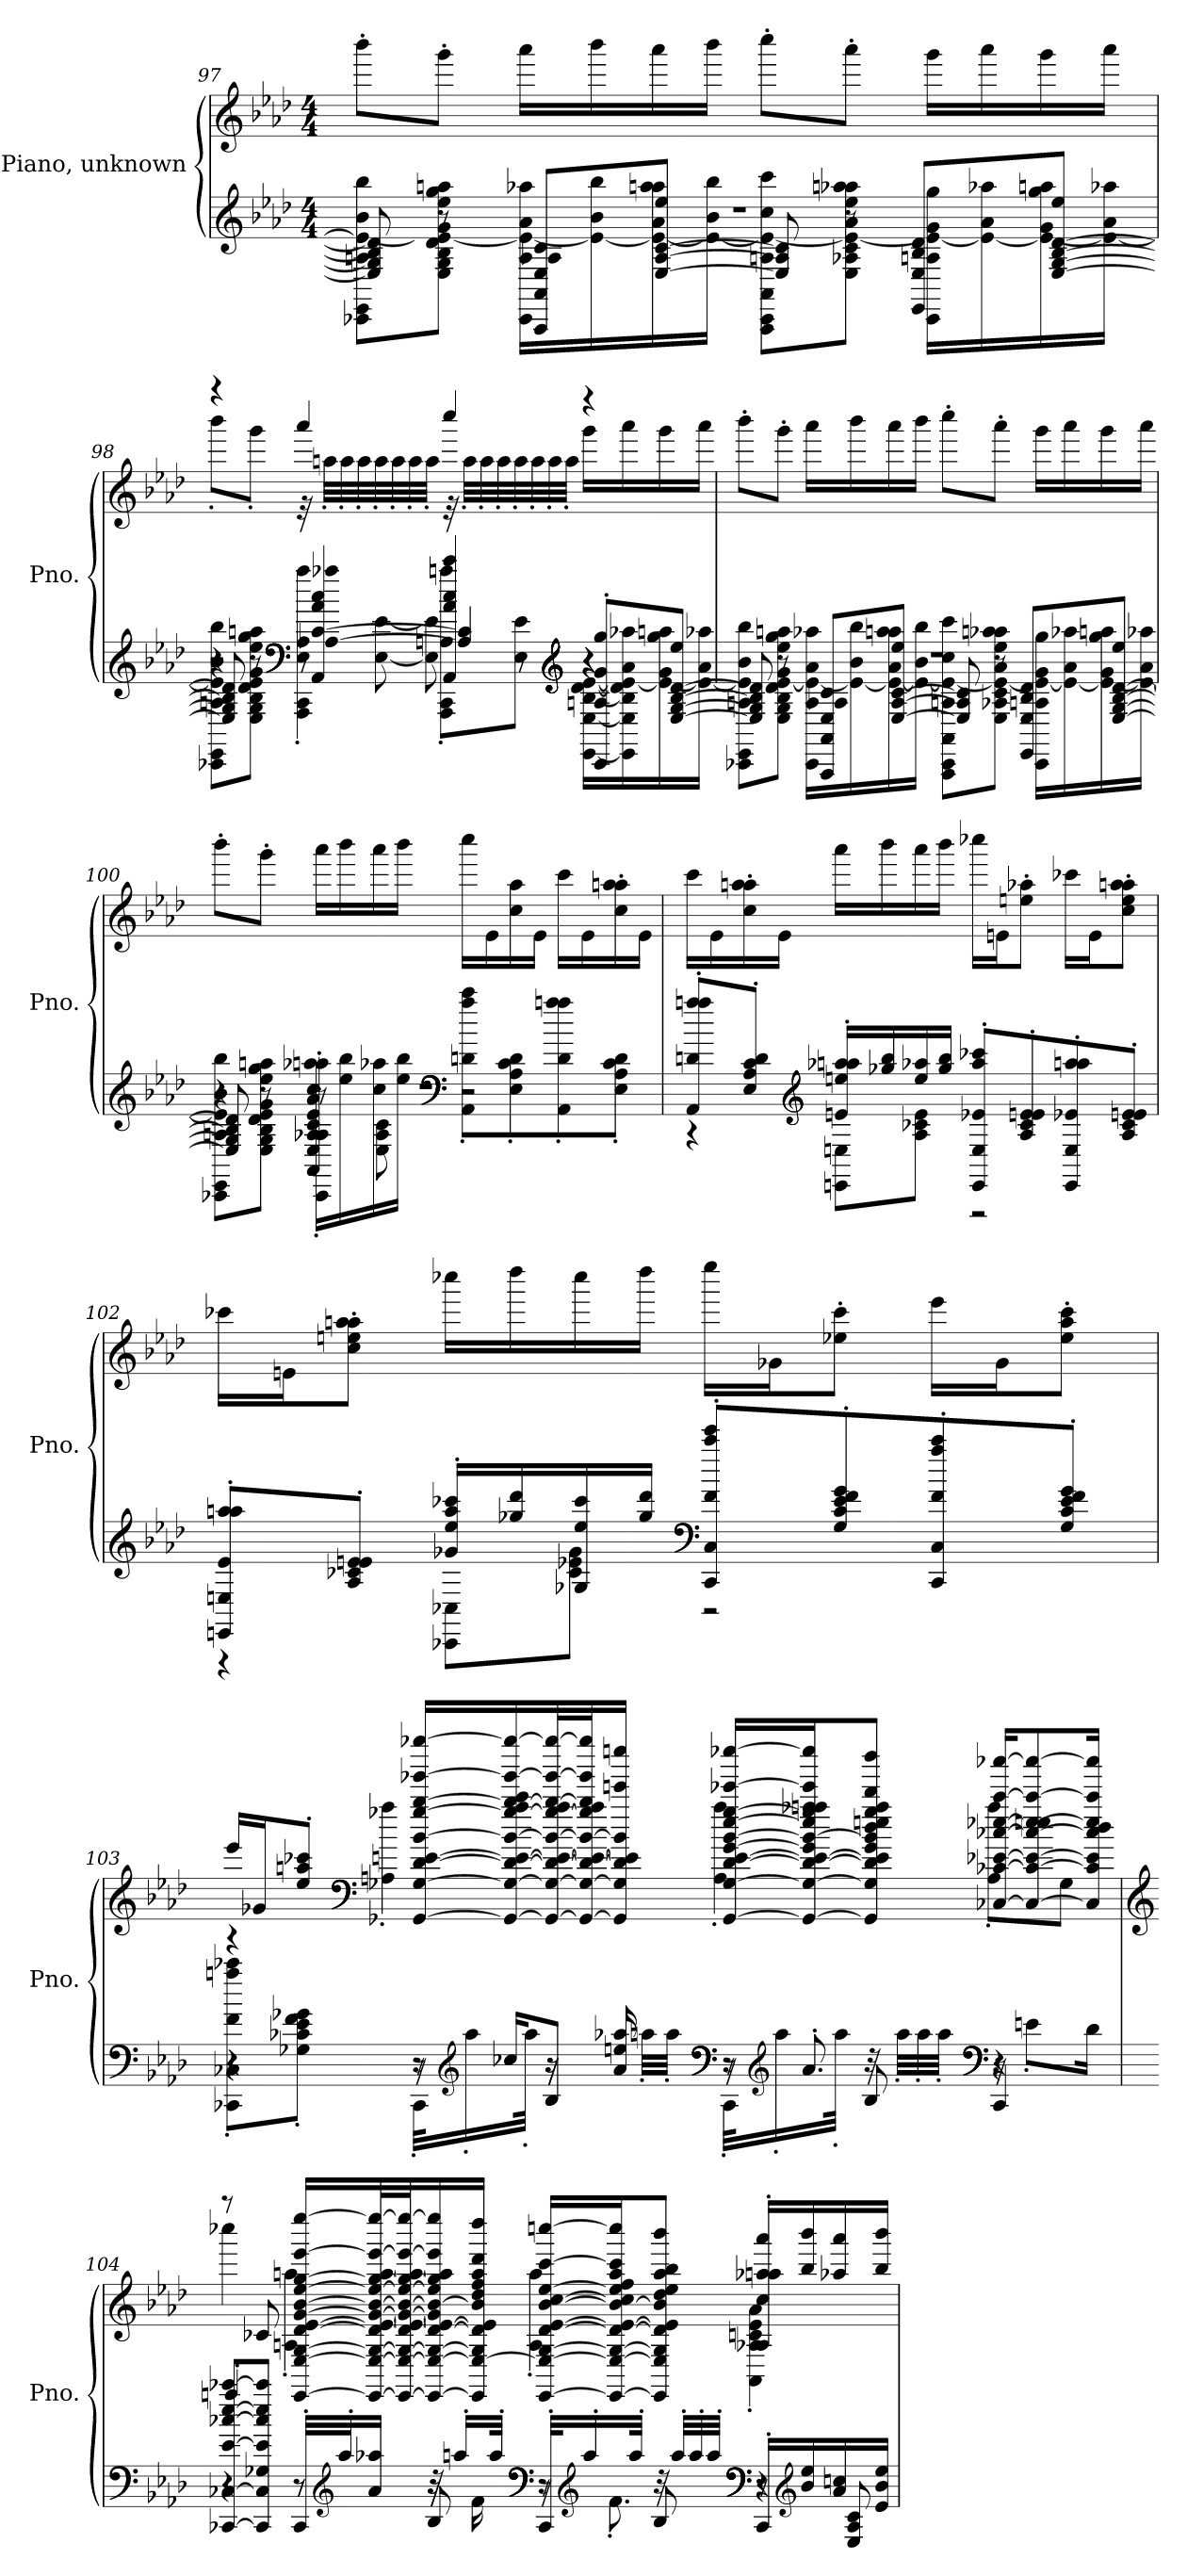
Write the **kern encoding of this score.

**kern	**kern
*part1	*part1
*staff2	*staff1
*I"Piano, unknown	*
*I'Pno.	*
!!LO:PB:g=z
*clefG2	*clefG2
*k[b-e-a-d-]	*k[b-e-a-d-]
*M4/4	*M4/4
=97	=97
*^	*
*	*^	*
1r	8CC-X\ 8EE-\ 8An\ 8e-\_ 8b-\ 8bb-\L	8E-/] 8G/] 8B-/] 8d-/]	8bbb-'\L
.	8E-\ 8G\ 8B-\ 8d-\ 8e-\_ 8g\ 8ee-\ 8gg\ 8aan\J	8r	8ggg'\J
.	16CC-\ 16A\ 16e-\_ 16a-\ 16aa-X\LL	8AAA-/ 8AA-/ 8E-/ 8A-X/ 8c/L	16aaa-\LL
.	16e-\_ 16b-\ 16bb-\	.	16bbb-\
.	16e-\_ 16a-\ 16aa-\ 16aan\	[8E-/ [8A-/ [8c/ 8ee-/J	16aaa-\
.	16e-\_ 16b-\ 16bb-\JJ	.	16bbb-\JJ
.	8AAA-\ 8CC-\ 8AA-\ 8An\ 8e-\_ 8cc\ 8ccc\L	8E-/] 8A-/] 8c/]	8cccc'\L
.	8E-\ 8A-X\ 8c\ 8e-\_ 8a-\ 8ee-\ 8aa-X\ 8aan\J	8r	8aaa-'\J
.	16CC-\ 16An\ 16e-\_ 16g\ 16gg\LL	8EE-/ 8E-/ 8B-/ 8d-/L	16ggg\LL
.	16e-\_ 16a-\ 16aa-X\	.	16aaa-\
.	16e-\_ 16g\ 16gg\ 16aan\	[8E-/ [8G/ [8B-/ [8d-/ 8ee-/J	16ggg\
.	16e-\_ 16a-\ 16aa-X\JJ	.	16aaa-\JJ
!!LO:LB:g=z
=98	=98	=98	=98
*	*	*^	*^
2r	8CC-X\ 8EE-\ 8An\ 8e-\_ 8b-\ 8bb-\L	8E-/] 8G/] 8B-/] 8d-/]	4r	4r	8bbb-'\L
.	8E-\ 8G\ 8B-\ 8d-\ 8e-\] 8g\ 8ee-\ 8gg\ 8aan\J	8r	.	.	8ggg'\J
*clefF4	*	*	*	*	*
.	4AAA-\' 4CC-\' 4E-\' 4A\' 4aa\'	4AA-/ [4A-X/ [4c/ 4a-/ 4cc/ 4aa-X/	8r	4aaa-/	32r
.	.	.	.	.	32aan'\LLL
.	.	.	.	.	32aa'\
.	.	.	.	.	32aa'\
.	.	.	[8E-\ [8e-\	.	32aa'\
.	.	.	.	.	32aa'\
.	.	.	.	.	32aa'\
.	.	.	.	.	32aa'\JJJ
4AA-/ 4a-/ 4cc/ 4ccc/	8AAA-\' 8CC-\' 8An\' 8aan\'L	4A-/] 4c/]	8E-\] 8e-\]	4cccc/	32r
.	.	.	.	.	32aa'\LLL
.	.	.	.	.	32aa'\
.	.	.	.	.	32aa'\
.	8E-\ 8e-\J	.	8r	.	32aa'\
.	.	.	.	.	32aa'\
.	.	.	.	.	32aa'\
.	.	.	.	.	32aa'\JJJ
*clefG2	*	*	*	*	*
4r	[16EE-\ [16E-\ [16B-\ [16d-\ [16e-\LL	8CC-/' 8An/' 8g/' 8gg/'L	4r	4r	16ggg\LL
.	16EE-\] 16E-\] 16B-\] 16d-\] 16e-\_ 16a-\ 16aa-X\	.	.	.	16aaa-\
.	16e-\_ 16g\ 16gg\ 16aan\	[8E-/ [8G/ [8B-/ [8d-/ 8ee-/J	.	.	16ggg\
.	16e-\_ 16a-\ 16aa-X\JJ	.	.	.	16aaa-\JJ
*	*	*v	*v	*	*
*	*	*	*v	*v
!!LO:LB:g=z
=99	=99	=99	=99
1r	8CC-X\ 8EE-\ 8An\ 8e-\_ 8b-\ 8bb-\L	8E-/] 8G/] 8B-/] 8d-/]	8bbb-'\L
.	8E-\ 8G\ 8B-\ 8d-\ 8e-\_ 8g\ 8ee-\ 8gg\ 8aan\J	8r	8ggg'\J
.	16CC-\ 16A\ 16e-\_ 16a-\ 16aa-X\LL	8AAA-/ 8AA-/ 8E-/ 8A-X/ 8c/L	16aaa-\LL
.	16e-\_ 16b-\ 16bb-\	.	16bbb-\
.	16e-\_ 16a-\ 16aa-\ 16aan\	[8E-/ [8A-/ [8c/ 8ee-/J	16aaa-\
.	16e-\_ 16b-\ 16bb-\JJ	.	16bbb-\JJ
.	8AAA-\ 8CC-\ 8AA-\ 8An\ 8e-\_ 8cc\ 8ccc\L	8E-/] 8A-/] 8c/]	8cccc'\L
.	8E-\ 8A-X\ 8c\ 8e-\_ 8a-\ 8ee-\ 8aa-X\ 8aan\J	8r	8aaa-'\J
.	16CC-\ 16An\ 16e-\_ 16g\ 16gg\LL	8EE-/ 8E-/ 8B-/ 8d-/L	16ggg\LL
.	16e-\_ 16a-\ 16aa-X\	.	16aaa-\
.	16e-\_ 16g\ 16gg\ 16aan\	[8E-/ [8G/ [8B-/ [8d-/ 8ee-/J	16ggg\
.	16e-\_ 16a-\ 16aa-X\JJ	.	16aaa-\JJ
!!LO:LB:g=z
=100	=100	=100	=100
*	*	*^	*
1r	8CC-X\ 8EE-\ 8An\ 8e-\_ 8b-\ 8bb-\L	8E-/] 8G/] 8B-/] 8d-/]	4r	8bbb-'\L
.	8E-\ 8G\ 8B-\ 8d-\ 8e-\] 8g\ 8ee-\ 8gg\ 8aan\J	8r	.	8ggg'\J
.	16CC-\' 16A\' 16aa-X\' 16aan\'LL	4AA-/' 4E-/' 4A-X/' 4c/' 4e-/' 4a-/' 4cc/'	8r	16aaa-\LL
.	16ee-\ 16bb-\	.	.	16bbb-\
.	16cc\ 16aa-X\	.	8E-\ 8A-\ 8c\	16aaa-\
.	16ee-\ 16bb-\JJ	.	.	16bbb-\JJ
*clefF4	*	*	*	*
.	8AA-\' 8dn\' 8aa-\' 8ccc\'L	2r	2r	16cccc\LL
.	.	.	.	16e-\
.	8E-\' 8A-\' 8c\' 8d\'	.	.	16cc\ 16aa-\
.	.	.	.	16e-\JJ
.	8AA-\' 8d\' 8aa-\' 8aan\'	.	.	16ccc\LL
.	.	.	.	16e-\
.	8E-\' 8A-\' 8c\' 8d\'J	.	.	16cc\' 16aa-\' 16aan\'
.	.	.	.	16e-\JJ
*	*v	*v	*v	*
!!LO:LB:g=z
=101	=101	=101
8AA-/' 8dn/' 8aa-/' 8aan/'L	4r	16ccc\LL
.	.	16e-\
8E-/' 8A-/' 8c/' 8d/'J	.	16cc\' 16aa-\' 16aan\'
.	.	16e-\JJ
*clefG2	*	*
16en/' 16een/' 16aa-X/' 16aan/'LL	8EEn\ 8En\L	16aaa-\LL
16gg-X/ 16bb-/	.	16bbb-\
16ee/ 16aa-X/	8A-\ 8c-X\ 8e\J	16aaa-\
16gg-/ 16bb-/JJ	.	16bbb-\JJ
8EE/' 8E/' 8e-X/' 8aa-/' 8ccc-X/'L	2r	16cccc-X\LL
.	.	16en\J
8A-/' 8c-/' 8e-/' 8en/'	.	8een\' 8aa-X\'J
8EE/' 8E/' 8e-X/' 8aa-/' 8aan/'	.	16ccc-X\LL
.	.	16e\J
8A-/' 8c-/' 8e-/' 8en/'J	.	8cc\' 8ee\' 8aa-\' 8aan\'J
!!LO:LB:g=z
=102	=102	=102
8EEn/' 8En/' 8e-/' 8aa-/' 8aan/'L	4r	16ccc-X\LL
.	.	16en\J
8A-/' 8c-X/' 8e-/' 8en/'J	.	8cc\' 8een\' 8aa-\' 8aan\'J
16g-X/' 16ee-/' 16aa/' 16ccc-X/'LL	8CC-X\ 8C-X\L	16cccc-X\LL
16gg-X/ 16ddd-/	.	16dddd-\
16G-X/ 16ee-/ 16ccc-/	8c-\ 8e-X\ 8g-\J	16cccc-\
16gg-/ 16ddd-/JJ	.	16dddd-\JJ
*clefF4	*	*
8CC-/' 8C-/' 8f/' 8ccc-/' 8eee-/'L	2r	16eeee-\LL
.	.	16g-X\J
8G-/' 8c-/' 8e-/' 8f/' 8g-/'	.	8ee-X\' 8ccc-\'J
8CC-/' 8C-/' 8f/' 8aa/' 8ccc-/'	.	16eee-\LL
.	.	16g-\J
8G-/' 8c-/' 8e-/' 8f/' 8g-/'J	.	8ee-\' 8aa\' 8ccc-\'J
!!LO:PB:g=z
=103	=103	=103
*	*^	*^
4r	8CC-X\' 8C-X\' 8f\' 8aan\' 8ccc-X\'L	4r	16eee-/LL	4r
.	.	.	16g-X/J	.
.	8G-X\' 8c-X\' 8e-\' 8f\' 8g-X\'J	.	8ee-/' 8aan/' 8ccc-X/'J	.
*	*	*	*clefF4	*
8r	32CC-'\KLL	16r	[16GG-X/ [16G-X/ [16d-/ [16en/ [16b-/ [16gg-X/ [16bb-/ [16ggg-X/ [16gggg-X/LL	4An\' 4aa\'
*clefG2	*	*	*	*
.	16aa'\	.	.	.
.	.	16cc-X/KL	16GG-/_ 16G-/_ 16d-/_ 16e/_ 16b-/_ 16gg-/_ 16aa/ 16bb-/_ 16ccc-/ 16ggg-/_ 16gggg-/_	.
.	32aa'\JJk	.	.	.
16r	16r	8B-/J	32GG-/_ 32G-/_ 32d-/_ 32e/_ 32b-/_ 32gg-/_ 32aa/ 32bb-/_ 32ggg-/_ 32gggg-/_L	.
.	.	.	32GG-/_ 32G-/_ 32d-/_ 32e/_ 32b-/_ 32gg-/] 32aa/ 32bb-/] 32ggg-/] 32gggg-/]J	.
16a-/ 16een/ 16aa-X/	32aan'\LLL	.	16GG-/] 16G-/] 16d-/] 16e/] 16b-/] 16eeen/ 16eeeen/JJ	.
.	32aa'\JJJ	.	.	.
*clefF4	*	*	*	*
16r	32CC-'\KLL	8r	[16GG-/ [16G-/ [16d-/ [16e/ [16g-/ [16b-/ [16ee-/ [16gg-/ [16eee-X/ [16eeee-X/LL	4A\' 4aa\'
*clefG2	*	*	*	*
.	16aa'\	.	.	.
8.a-'/	.	.	16GG-/_ 16G-/_ 16d-/_ 16e/_ 16g-/] 16b-/_ 16ee-/] 16gg-/] 16aa-X/ 16aan/ 16eee-/] 16eeee-/]J	.
.	32aa'\JJk	.	.	.
.	32r	8B-/	8GG-/] 8G-/] 8d-/] 8e/] 8g-/ 8b-/] 8dd-/ 8een/ 8gg-/ 8aa/ 8ddd-/ 8dddd-/J	.
.	32aa'\LLL	.	.	.
.	32aa'\	.	.	.
.	32aa'\JJJ	.	.	.
*clefF4	*	*	*	*
4r	16r	4CC-/	[16C-X/ [16c-X/ [16e-X/ [16cc-X/ [16ee-X/ [16ccc-/ [16cccc-X/KL	8A\' 8aa\'L
.	8en'\L	.	8C-/_ 8c-/_ 8e-/_ 8cc-/_ 8ee-/_ 8een/ 8ccc-/_ 8cccc-/_	.
.	.	.	.	8G-\J
.	16d-\Jk	.	16C-/] 16c-/] 16e-/] 16cc-/] 16dd-/ 16ee-/] 16ccc-/] 16cccc-/]Jk	.
!!LO:LB:g=z	!!
=104	=104	=104	=104	=104
*	*	*	*clefG2	*
[8CC-X/ [8C-X/ [8e-/ [8cc-X/ [8ee-/ [8ccc-X/L	4r	4aan'/	8r	4cccc-X\
8CC-/] 8C-/] 8G-X/ 8e-/] 8cc-/] 8ee-/] 8ccc-/]J	.	.	8c-X/	.
32CC-'/LLL	8r	8r	[16EE-/ [16E-/ [16G/ [16d-/ [16e-/ [16g/ [16b-/ [16ee-/ [16gg/ [16eee-/ [16eeee-/LL	4An\' 4aan\'
*clefG2	*	*	*	*
32aa'/J	.	.	.	.
16a-/ 16aa-X/JJ	.	.	32EE-/_ 32E-/_ 32G/_ 32d-/_ 32e-/_ 32g/_ 32b-/_ 32ee-/_ 32gg/_ 32aa/ 32eee-/_ 32eeee-/_L	.
.	.	.	32EE-/_ 32E-/_ 32G/_ 32d-/_ 32e-/_ 32g/_ 32b-/_ 32ee-/_ 32gg/_ 32aa/ 32eee-/_ 32eeee-/_J	.
32r	16r	8B-/	16EE-/_ 16E-/_ 16G/_ 16d-/_ 16e-/_ 16g/] 16b-/_ 16ee-/] 16gg/] 16aa/ 16eee-/] 16eeee-/]	.
16aan'/LL	.	.	.	.
.	16f\	.	16EE-/] 16E-/_ 16G/] 16d-/] 16e-/] 16b-/] 16dd-/ 16ff/ 16aa/ 16ddd-/ 16dddd-/JJ	.
32aa'/JJk	.	.	.	.
*clefF4	*	*	*	*
32CC-'/KLL	16r	8r	[16EE-/ 16E-/_ [16G/ [16d-/ [16e-/ [16b-/ [16cc/ [16ee-/ [16ccc/ [16ccccn/LL	4A\' 4aa\'
*clefG2	*	*	*	*
16aa'/	.	.	.	.
.	8.f'\	.	16EE-/_ 16E-/_ 16G/_ 16d-/_ 16e-/_ 16b-/_ 16cc/] 16ee-/] 16ff/ 16aa/ 16ccc/] 16cccc/]J	.
32aa'/JJk	.	.	.	.
32r	.	8B-/	8EE-/] 8E-/] 8G/] 8d-/] 8e-/] 8b-/] 8dd-/ 8ee-/ 8aa/ 8bb-/ 8bbb-/J	.
32aa'/LLL	.	.	.	.
32aa'/	.	.	.	.
32aa'/JJJ	.	.	.	.
*clefF4	*	*	*	*
16CC-'/LL	4r	8r	16A/' 16cc/' 16aa-X/' 16aan/' 16aaa-/'LL	4AA-\' 4A-X\' 4cn\' 4e-\' 4a-\'
*clefG2	*	*	*	*
16b-/ 16ee-/	.	.	16bb-/ 16bbb-/	.
16a-/ 16ccn/	.	8E-/ 8A-/ 8c/	16aa-X/ 16aaa-/	.
16e-/ 16b-/ 16ee-/JJ	.	.	16bb-/ 16bbb-/JJ	.
*v	*v	*v	*	*
*	*v	*v
=	=
*-	*-
